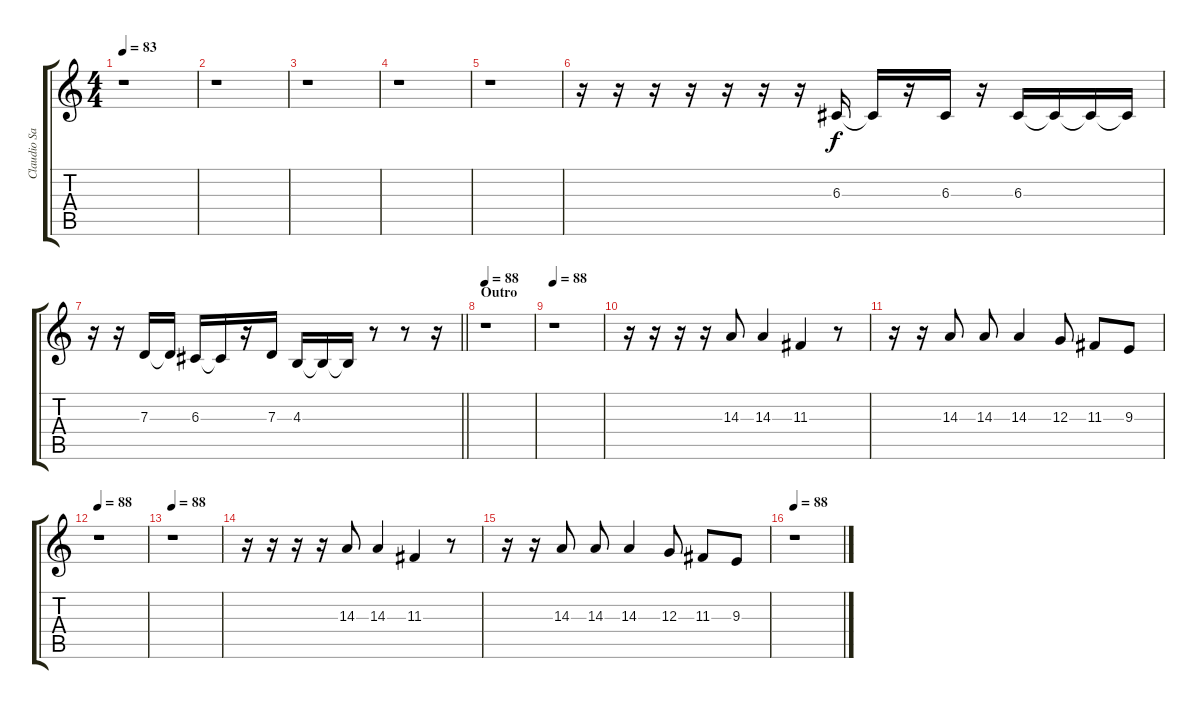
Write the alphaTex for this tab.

\track ("Claudio Sanchez (Vocals)" "Claudio Sa") {instrument oboe}
\staff {score tabs}
\tuning (E4 B3 G3 D3 A2 E2) {hide}
\ts (4 4)
\tempo 83
\clef g2
\ks c
r.1{dy f} |
r.1 |
r.1 |
r.1 |
r.1 |
r.16 r.16 r.16 r.16 r.16 r.16 r.16 6.3.16 6.3{t}.16 r.16 6.3.16 r.16 6.3.16 6.3{t}.16 6.3{t}.16 6.3{t}.16 |
\barLineRight lightlight
r.16 r.16 7.3.16 7.3{t}.16 6.3.16 6.3{t}.16 r.16 7.3.16 4.3.16 4.3{t}.16 4.3{t}.16 r.8 r.8 r.16 |
\section ("" "Outro")
\tempo 88
r.1 |
\tempo 88
r.1 |
r.16 r.16 r.16 r.16 14.3.8 14.3.4 11.3.4 r.8 |
r.16 r.16 14.3.8 14.3.8 14.3.4 12.3.8 11.3.8 9.3.8 |
\tempo 88
r.1 |
\tempo 88
r.1 |
r.16 r.16 r.16 r.16 14.3.8 14.3.4 11.3.4 r.8 |
r.16 r.16 14.3.8 14.3.8 14.3.4 12.3.8 11.3.8 9.3.8 |
\tempo 88
r.1
